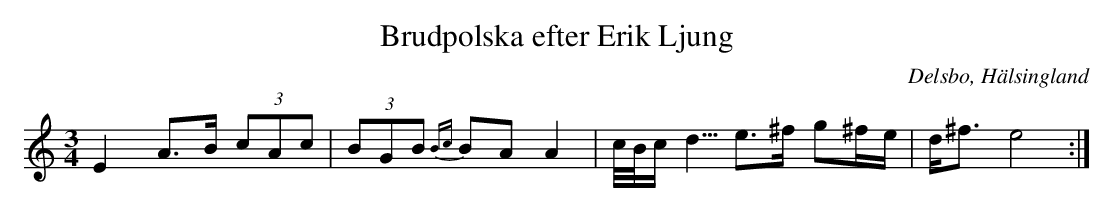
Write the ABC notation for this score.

X:1
T: Brudpolska efter Erik Ljung
O: Delsbo, Hälsingland
M: 3/4
L: 1/8
K: Am
E2 A>B (3cAc| (3BGB {Bc}BA A2|c//B//c/d5/4 e>^f g^f/e/|d<^f e4 :|
